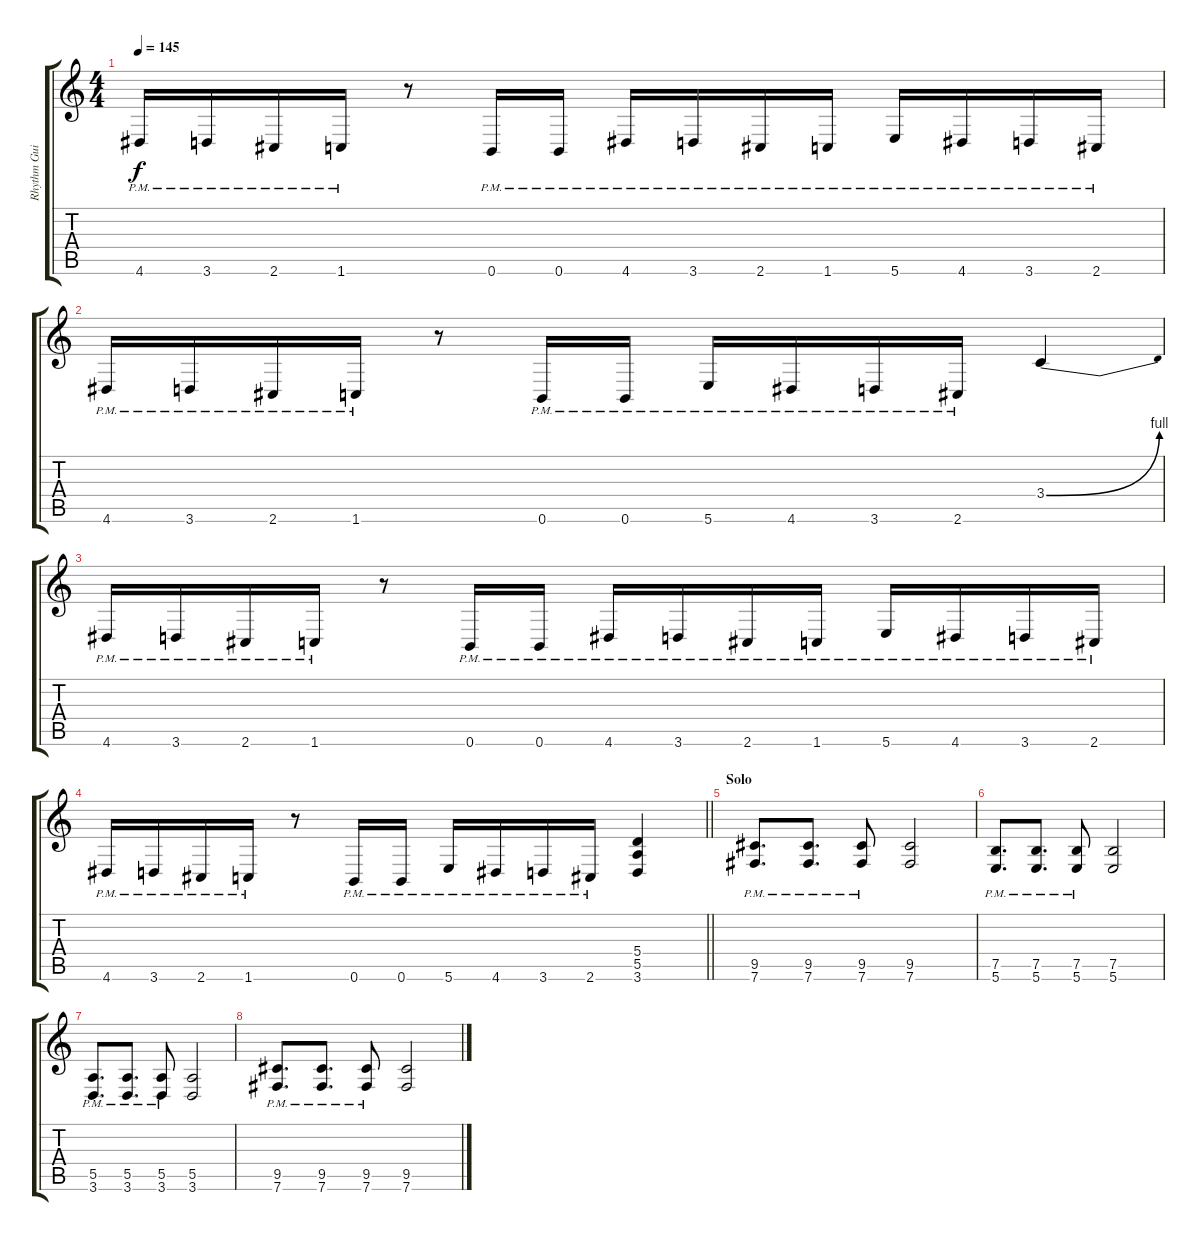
\track ("Rhythm Guitar" "Rhythm Gui") {instrument distortionguitar}
\staff {score tabs}
\tuning (B3 Gb3 D3 A2 E2 B1) {hide}
\ts (4 4)
\tempo 145
\clef g2
\ks c
4.6{pm}.16{dy f} 3.6{pm}.16 2.6{pm}.16 1.6{pm}.16 r.8 0.6{pm}.16 0.6{pm}.16 4.6{pm}.16 3.6{pm}.16 2.6{pm}.16 1.6{pm}.16 5.6{pm}.16 4.6{pm}.16 3.6{pm}.16 2.6{pm}.16 |
4.6{pm}.16 3.6{pm}.16 2.6{pm}.16 1.6{pm}.16 r.8 0.6{pm}.16 0.6{pm}.16 5.6{pm}.16 4.6{pm}.16 3.6{pm}.16 2.6{pm}.16 3.4{be (bend 0 0 60 4)}.4 |
4.6{pm}.16 3.6{pm}.16 2.6{pm}.16 1.6{pm}.16 r.8 0.6{pm}.16 0.6{pm}.16 4.6{pm}.16 3.6{pm}.16 2.6{pm}.16 1.6{pm}.16 5.6{pm}.16 4.6{pm}.16 3.6{pm}.16 2.6{pm}.16 |
\barLineRight lightlight
4.6{pm}.16 3.6{pm}.16 2.6{pm}.16 1.6{pm}.16 r.8 0.6{pm}.16 0.6{pm}.16 5.6{pm}.16 4.6{pm}.16 3.6{pm}.16 2.6{pm}.16 (5.4 5.5 3.6).4 |
\section ("" "Solo")
(9.5{pm} 7.6{pm}).8{d} (9.5{pm} 7.6{pm}).8{d} (9.5{pm} 7.6{pm}).8 (9.5 7.6).2 |
(7.5{pm} 5.6{pm}).8{d} (7.5{pm} 5.6{pm}).8{d} (7.5{pm} 5.6{pm}).8 (7.5 5.6).2 |
(5.5{pm} 3.6{pm}).8{d} (5.5{pm} 3.6{pm}).8{d} (5.5{pm} 3.6{pm}).8 (5.5 3.6).2 |
(9.5{pm} 7.6{pm}).8{d} (9.5{pm} 7.6{pm}).8{d} (9.5{pm} 7.6{pm}).8 (9.5 7.6).2
